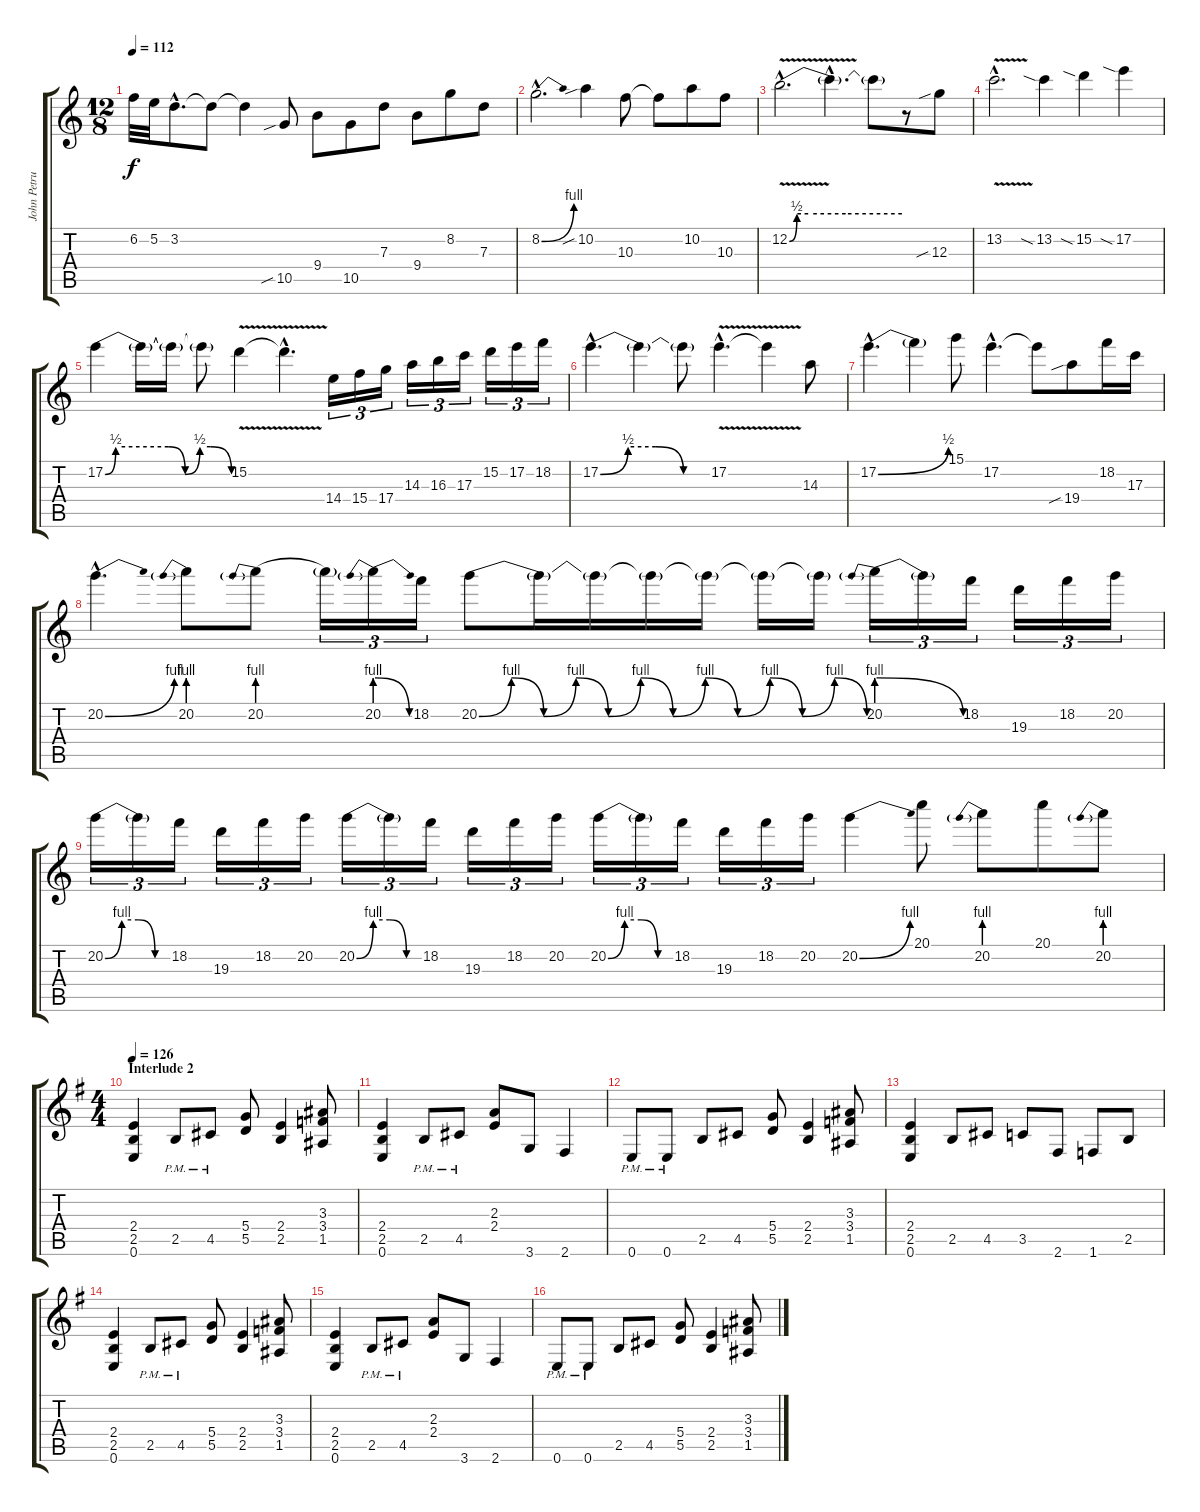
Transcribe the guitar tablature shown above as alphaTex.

\track ("John Petrucci" "John Petru") {instrument electricguitarclean}
\staff {score tabs}
\tuning (E4 B3 G3 D3 A2 E2) {hide}
\ts (12 8)
\tempo 112
\clef g2
\ks c
6.2.32{dy f} 5.2.32 3.2{hac}.8{d} 3.2{t}.8 3.2{t}.4 10.5{sib}.8 9.4.8 10.5.8 7.3.8 9.4.8 8.2.8 7.3.8 |
8.2{be (bend 0 0 60 4) hac}.2{d} 10.2{sib}.4 10.3.8 10.3{t}.8 10.2.8 10.3.8 |
12.2{be (custom 0 0 4 2 10 2 30 2 60 2) v hac}.2{d} 12.2{hac t}.4{d} 12.2{t}.8 r.8 12.3{sib}.8 |
13.2{v hac}.2{d} 13.2{sia}.4 15.2{sia}.4 17.2{sia}.4 |
17.2{be (custom 0 0 5 2 30 2 38 0 45 2 50 2 60 0)}.4 17.2{t}.16 17.2{t}.16 17.2{t}.8 15.2{v}.4 15.2{hac t}.4{d} 14.4.16{tu (3 2)} 15.4.16{tu (3 2)} 17.4.16{tu (3 2)} 14.3.16{tu (3 2)} 16.3.16{tu (3 2)} 17.3.16{tu (3 2)} 15.2.16{tu (3 2)} 17.2.16{tu (3 2)} 18.2.16{tu (3 2)} |
17.2{be (custom 0 0 15 2 30 2 45 0 60 0) hac}.4{d} 17.2{t}.4 17.2{t}.8 17.2{v hac}.4{d} 17.2{t}.4 14.3.8 |
17.2{be (bend 0 0 60 2) hac}.4{d} 17.2{t}.4 15.1.8 17.2{hac}.4{d} 17.2{t}.8 19.4{sib}.8 18.2.16 17.3.16 |
20.2{be (bend 0 0 60 4) hac}.4{d} 20.2{be (prebend 0 4 60 4)}.8 20.2{be (prebend 0 4 60 4)}.8 20.2{t}.16{tu (3 2)} 20.2{be (prebendrelease 0 4 60 0)}.16{tu (3 2)} 18.2.16{tu (3 2)} 20.2{be (custom 0 0 5 4 10 0 15 4 20 0 25 4 30 0 35 4 40 0 45 4 50 0 55 4 60 0)}.8 20.2{t}.16 20.2{t}.16 20.2{t}.16 20.2{t}.16 20.2{t}.16 20.2{t}.16 20.2{be (prebendrelease 0 4 60 0)}.16{tu (3 2)} 20.2{t}.16{tu (3 2)} 18.2.16{tu (3 2)} 19.3.16{tu (3 2)} 18.2.16{tu (3 2)} 20.2.16{tu (3 2)} |
20.2{be (custom 0 0 15 4 30 4 45 0 60 0)}.16{tu (3 2)} 20.2{t}.16{tu (3 2)} 18.2.16{tu (3 2)} 19.3.16{tu (3 2)} 18.2.16{tu (3 2)} 20.2.16{tu (3 2)} 20.2{be (custom 0 0 15 4 30 4 45 0 60 0)}.16{tu (3 2)} 20.2{t}.16{tu (3 2)} 18.2.16{tu (3 2)} 19.3.16{tu (3 2)} 18.2.16{tu (3 2)} 20.2.16{tu (3 2)} 20.2{be (custom 0 0 15 4 30 4 45 0 60 0)}.16{tu (3 2)} 20.2{t}.16{tu (3 2)} 18.2.16{tu (3 2)} 19.3.16{tu (3 2)} 18.2.16{tu (3 2)} 20.2.16{tu (3 2)} 20.2{be (bend 0 0 60 4)}.4 20.1.8 20.2{be (prebend 0 4 60 4)}.8 20.1.8 20.2{be (prebend 0 4 60 4)}.8 |
\ts (4 4)
\section ("" "Interlude 2")
\tempo 126
\ks g
(2.4 2.5 0.6).4 2.5{pm}.8 4.5{pm}.8 (5.4 5.5).8 (2.4 2.5).4 (3.3 3.4 1.5).8 |
(2.4 2.5 0.6).4 2.5{pm}.8 4.5{pm}.8 (2.3 2.4).8 3.6.8 2.6.4 |
0.6{pm}.8 0.6{pm}.8 2.5.8 4.5.8 (5.4 5.5).8 (2.4 2.5).4 (3.3 3.4 1.5).8 |
(2.4 2.5 0.6).4 2.5.8 4.5.8 3.5.8 2.6.8 1.6.8 2.5.8 |
(2.4 2.5 0.6).4 2.5{pm}.8 4.5{pm}.8 (5.4 5.5).8 (2.4 2.5).4 (3.3 3.4 1.5).8 |
(2.4 2.5 0.6).4 2.5{pm}.8 4.5{pm}.8 (2.3 2.4).8 3.6.8 2.6.4 |
0.6{pm}.8 0.6{pm}.8 2.5.8 4.5.8 (5.4 5.5).8 (2.4 2.5).4 (3.3 3.4 1.5).8
